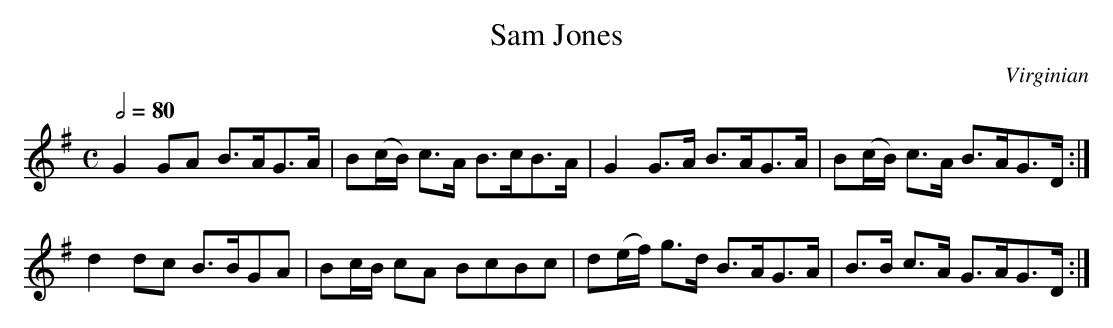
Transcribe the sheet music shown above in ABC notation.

X:1
T:Sam Jones
C:Virginian
M:C
L:1/8
Q:1/2=80
K:G
G2GA B>AG>A | B(c/B/) c>A B>cB>A | G2 G>A B>AG>A | B(c/B/) c>A B>AG>D :|
d2dc B>BGA | Bc/B/ cA BcBc | d(e/f/) g>d B>AG>A | B>B c>A G>AG>D :|
